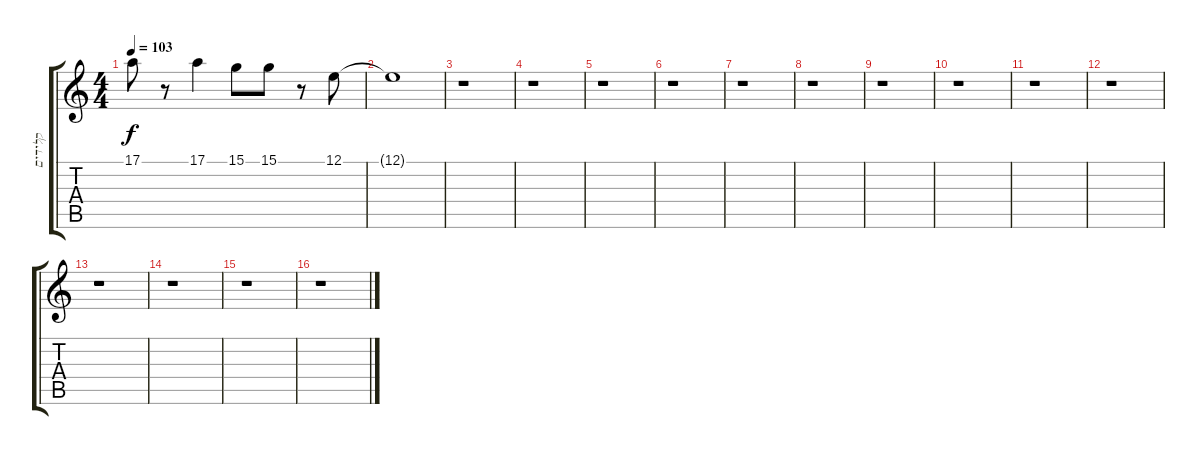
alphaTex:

\track ("קלידים" "קלידים") {instrument rockorgan}
\staff {score tabs}
\tuning (E4 B3 G3 D3 A2 E2) {hide}
\ts (4 4)
\tempo 103
\clef g2
\ks c
17.1.8{dy f} r.8 17.1.4 15.1.8 15.1.8 r.8 12.1.8 |
12.1{t}.1 |
r.1 |
r.1 |
r.1 |
r.1 |
r.1 |
r.1 |
r.1 |
r.1 |
r.1 |
r.1 |
r.1 |
r.1 |
r.1 |
r.1
